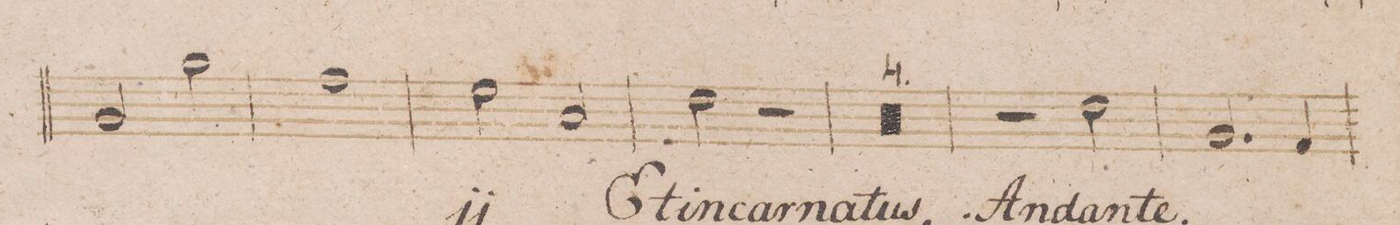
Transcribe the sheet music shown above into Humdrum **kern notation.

**kern	**dynam
*I"Trombono	*
*clefF4	*
*k[b-]	*
*met(c|)	*
*M2/2	*
2BB-/	.
2B-\	.
=53	=53
1A	.
=54	=54
2G\	.
2C/	.
=55	=55
2F\	.
2r	.
=56	=56
00r	.
=57	=57
=58	=58
=59	=59
=60	=60
2r	.
2F\	.
=61	=61
2.BB-/	.
4AA/	.
=62	=62
*-	*-
